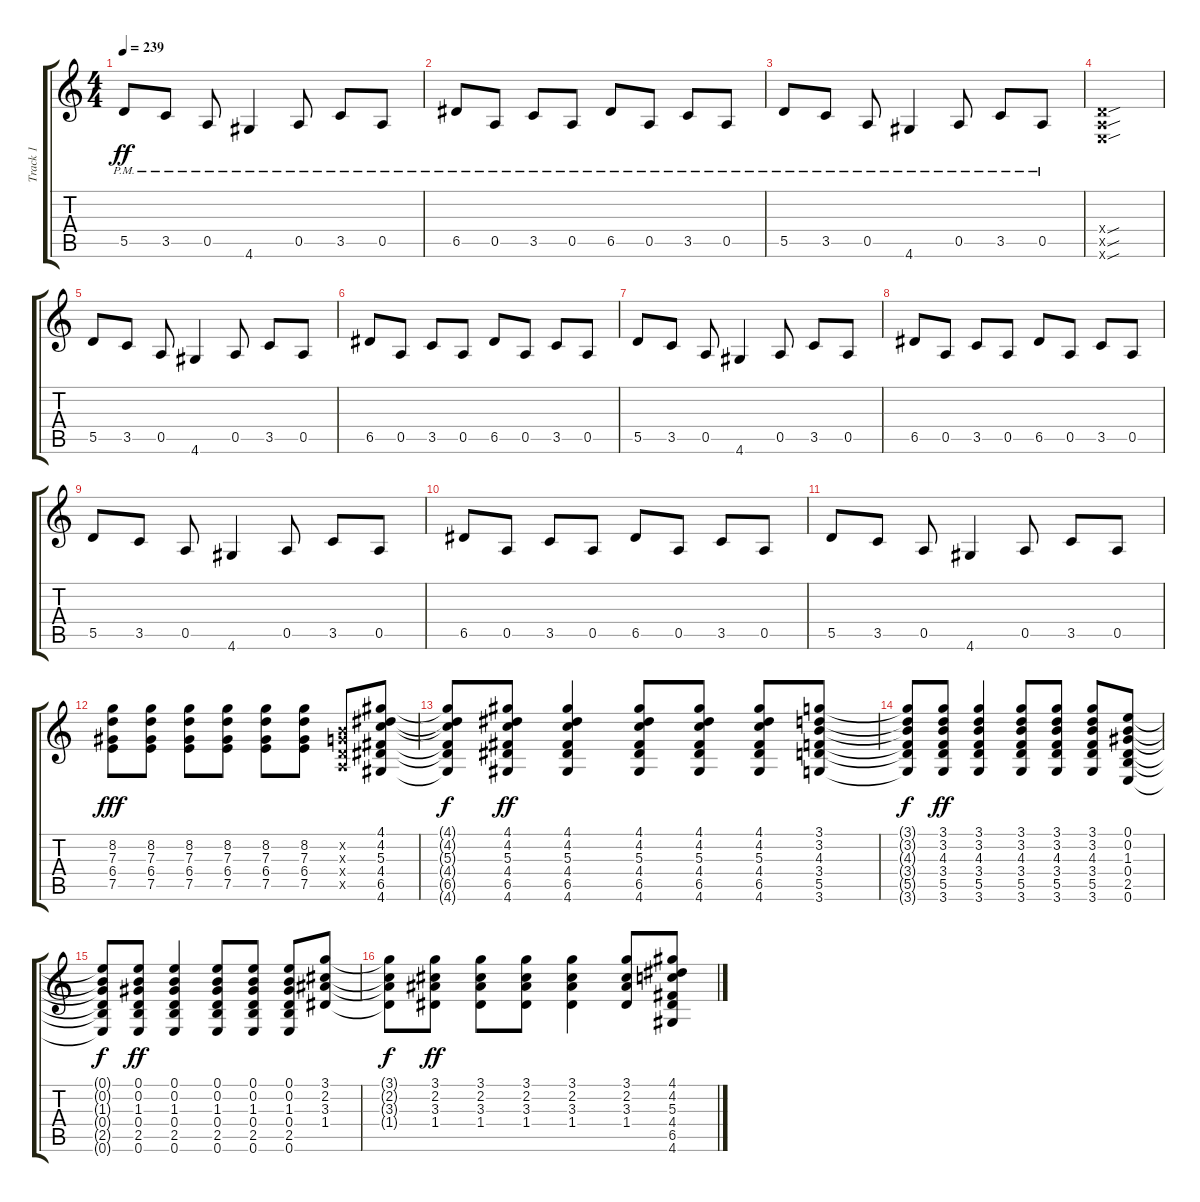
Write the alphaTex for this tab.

\track ("Track 1" "Track 1") {instrument distortionguitar}
\staff {score tabs}
\tuning (E4 B3 G3 D3 A2 E2) {hide}
\ts (4 4)
\tempo 239
\clef g2
\ks c
5.5{pm}.8{dy ff} 3.5{pm}.8 0.5{pm}.8 4.6{pm}.4 0.5{pm}.8 3.5{pm}.8 0.5{pm}.8 |
6.5{pm}.8 0.5{pm}.8 3.5{pm}.8 0.5{pm}.8 6.5{pm}.8 0.5{pm}.8 3.5{pm}.8 0.5{pm}.8 |
5.5{pm}.8 3.5{pm}.8 0.5{pm}.8 4.6{pm}.4 0.5{pm}.8 3.5{pm}.8 0.5{pm}.8 |
(0.4{sou x} 0.5{sou x} 0.6{sou x}).1 |
5.5.8{volume 6 instrument electricguitarjazz} 3.5.8 0.5.8 4.6.4 0.5.8 3.5.8 0.5.8 |
6.5.8 0.5.8 3.5.8 0.5.8 6.5.8 0.5.8 3.5.8 0.5.8 |
5.5.8 3.5.8 0.5.8 4.6.4 0.5.8 3.5.8 0.5.8 |
6.5.8 0.5.8 3.5.8 0.5.8 6.5.8 0.5.8 3.5.8 0.5.8 |
5.5.8 3.5.8 0.5.8 4.6.4 0.5.8 3.5.8 0.5.8 |
6.5.8 0.5.8 3.5.8 0.5.8 6.5.8 0.5.8 3.5.8 0.5.8 |
5.5.8 3.5.8 0.5.8 4.6.4 0.5.8 3.5.8 0.5.8 |
(8.2 7.3 6.4 7.5).8{dy fff} (8.2 7.3 6.4 7.5).8 (8.2 7.3 6.4 7.5).8 (8.2 7.3 6.4 7.5).8 (8.2 7.3 6.4 7.5).8 (8.2 7.3 6.4 7.5).8 (0.2{x} 0.3{x} 0.4{x} 0.5{x}).8 (4.1 4.2 5.3 4.4 6.5 4.6).8{balance 2 instrument electricguitarclean} |
(4.1{t} 4.2{t} 5.3{t} 4.4{t} 6.5{t} 4.6{t}).8{dy f} (4.1 4.2 5.3 4.4 6.5 4.6).8{dy ff} (4.1 4.2 5.3 4.4 6.5 4.6).4 (4.1 4.2 5.3 4.4 6.5 4.6).8 (4.1 4.2 5.3 4.4 6.5 4.6).8 (4.1 4.2 5.3 4.4 6.5 4.6).8 (3.1 3.2 4.3 3.4 5.5 3.6).8 |
(3.1{t} 3.2{t} 4.3{t} 3.4{t} 5.5{t} 3.6{t}).8{dy f} (3.1 3.2 4.3 3.4 5.5 3.6).8{dy ff} (3.1 3.2 4.3 3.4 5.5 3.6).4 (3.1 3.2 4.3 3.4 5.5 3.6).8 (3.1 3.2 4.3 3.4 5.5 3.6).8 (3.1 3.2 4.3 3.4 5.5 3.6).8 (0.1 0.2 1.3 0.4 2.5 0.6).8 |
(0.1{t} 0.2{t} 1.3{t} 0.4{t} 2.5{t} 0.6{t}).8{dy f} (0.1 0.2 1.3 0.4 2.5 0.6).8{dy ff} (0.1 0.2 1.3 0.4 2.5 0.6).4 (0.1 0.2 1.3 0.4 2.5 0.6).8 (0.1 0.2 1.3 0.4 2.5 0.6).8 (0.1 0.2 1.3 0.4 2.5 0.6).8 (3.1 2.2 3.3 1.4).8 |
(3.1{t} 2.2{t} 3.3{t} 1.4{t}).8{dy f} (3.1 2.2 3.3 1.4).8{dy ff} (3.1 2.2 3.3 1.4).8 (3.1 2.2 3.3 1.4).8 (3.1 2.2 3.3 1.4).4 (3.1 2.2 3.3 1.4).8 (4.1 4.2 5.3 4.4 6.5 4.6).8
